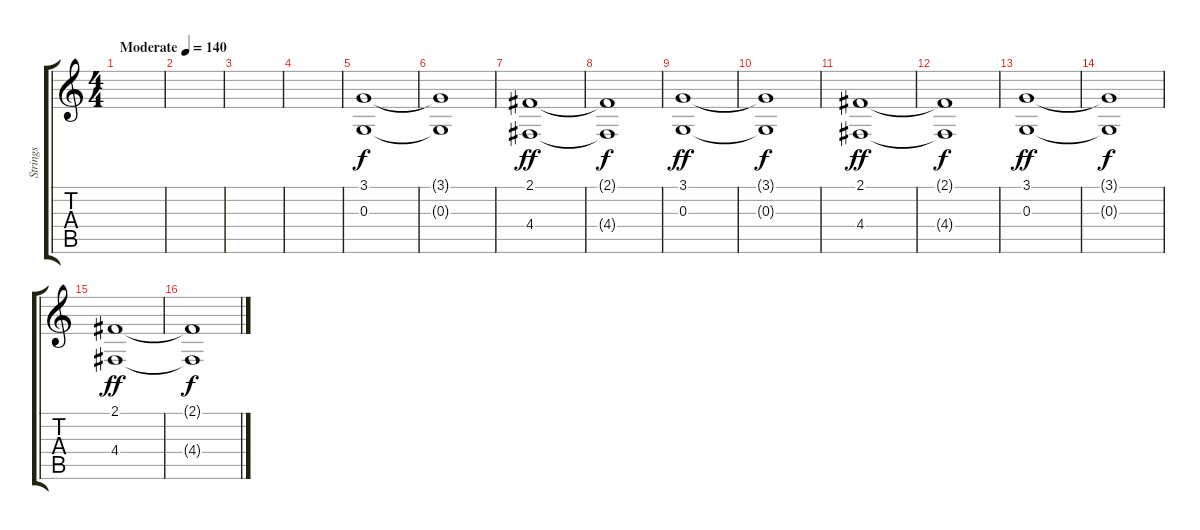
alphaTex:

\track ("Strings" "Strings") {instrument stringensemble1}
\staff {score tabs}
\tuning (E4 B3 G3 D3 A2 E2) {hide}
\ts (4 4)
\tempo (140 "Moderate")
\clef g2
\ks c
|
|
|
|
(3.1 0.3).1 |
(3.1{t} 0.3{t}).1{dy f} |
(2.1 4.4).1{dy ff} |
(2.1{t} 4.4{t}).1{dy f} |
(3.1 0.3).1{dy ff} |
(3.1{t} 0.3{t}).1{dy f} |
(2.1 4.4).1{dy ff} |
(2.1{t} 4.4{t}).1{dy f} |
(3.1 0.3).1{dy ff} |
(3.1{t} 0.3{t}).1{dy f} |
(2.1 4.4).1{dy ff} |
(2.1{t} 4.4{t}).1{dy f}
